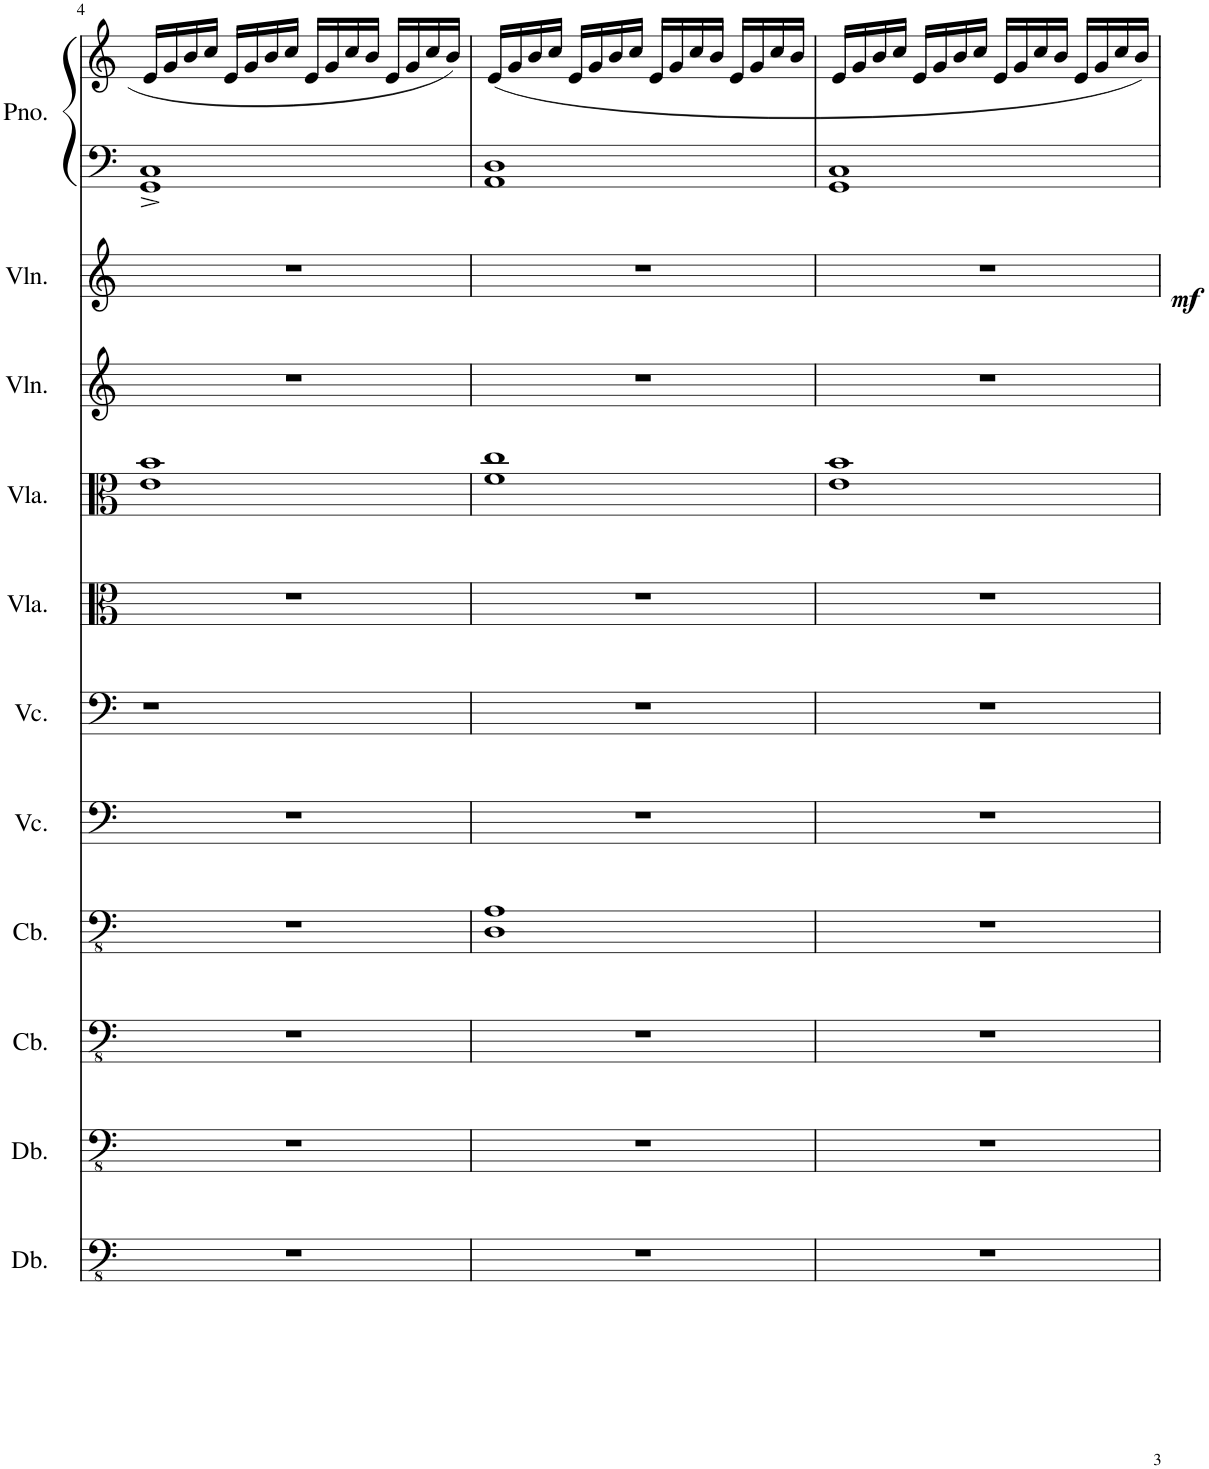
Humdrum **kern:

**kern	**kern	**kern	**kern	**kern	**kern	**kern	**kern	**kern	**kern	**dynam	**kern	**kern
*part11	*part10	*part9	*part8	*part7	*part6	*part5	*part4	*part3	*part2	*part2	*part1	*part1
*staff12	*staff11	*staff10	*staff9	*staff8	*staff7	*staff6	*staff5	*staff4	*staff3	*staff3	*staff2	*staff1
*I"Double Bass	*I"Double Bass	*I"Contrabass	*I"Contrabass	*I"Violoncello	*I"Violoncello	*I"Viola	*I"Viola	*I"Violin	*I"Violin	*	*I"Piano	*
*I'Db.	*I'Db.	*I'Cb.	*I'Cb.	*I'Vc.	*I'Vc.	*I'Vla.	*I'Vla.	*I'Vln.	*I'Vln.	*	*I'Pno.	*
!!LO:PB:g=z
*clefFv4	*clefFv4	*clefFv4	*clefFv4	*clefF4	*clefF4	*clefC3	*clefC3	*clefG2	*clefG2	*	*clefF4	*clefG2
*Trd7c12	*Trd7c12	*Trd7c12	*Trd7c12	*	*	*	*	*	*	*	*	*
*k[]	*k[]	*k[]	*k[]	*k[]	*k[]	*k[]	*k[]	*k[]	*k[]	*	*k[]	*k[]
*M4/4	*M4/4	*M4/4	*M4/4	*M4/4	*M4/4	*M4/4	*M4/4	*M4/4	*M4/4	*	*M4/4	*M4/4
=4	=4	=4	=4	=4	=4	=4	=4	=4	=4	=4	=4	=4
1r	1r	1r	1r	1r	1r	1r	1e 1b	1r	1r	.	1GG^ 1C^	16e/LL
.	.	.	.	.	.	.	.	.	.	.	.	16g/
.	.	.	.	.	.	.	.	.	.	.	.	16b/
.	.	.	.	.	.	.	.	.	.	.	.	16cc/JJ
.	.	.	.	.	.	.	.	.	.	.	.	16e/LL
.	.	.	.	.	.	.	.	.	.	.	.	16g/
.	.	.	.	.	.	.	.	.	.	.	.	16b/
.	.	.	.	.	.	.	.	.	.	.	.	16cc/JJ
.	.	.	.	.	.	.	.	.	.	.	.	16e/LL
.	.	.	.	.	.	.	.	.	.	.	.	16g/
.	.	.	.	.	.	.	.	.	.	.	.	16cc/
.	.	.	.	.	.	.	.	.	.	.	.	16b/JJ
.	.	.	.	.	.	.	.	.	.	.	.	16e/LL
.	.	.	.	.	.	.	.	.	.	.	.	16g/
.	.	.	.	.	.	.	.	.	.	.	.	16cc/
.	.	.	.	.	.	.	.	.	.	.	.	16b/JJ
=5	=5	=5	=5	=5	=5	=5	=5	=5	=5	=5	=5	=5
1r	1r	1r	1DD 1AA	1r	1r	1r	1f 1cc	1r	1r	.	1AA 1D	(16e/LL
.	.	.	.	.	.	.	.	.	.	.	.	16g/
.	.	.	.	.	.	.	.	.	.	.	.	16b/
.	.	.	.	.	.	.	.	.	.	.	.	16cc/JJ
.	.	.	.	.	.	.	.	.	.	.	.	16e/LL
.	.	.	.	.	.	.	.	.	.	.	.	16g/
.	.	.	.	.	.	.	.	.	.	.	.	16b/
.	.	.	.	.	.	.	.	.	.	.	.	16cc/JJ
.	.	.	.	.	.	.	.	.	.	.	.	16e/LL
.	.	.	.	.	.	.	.	.	.	.	.	16g/
.	.	.	.	.	.	.	.	.	.	.	.	16cc/
.	.	.	.	.	.	.	.	.	.	.	.	16b/JJ
.	.	.	.	.	.	.	.	.	.	.	.	16e/LL
.	.	.	.	.	.	.	.	.	.	.	.	16g/
.	.	.	.	.	.	.	.	.	.	.	.	16cc/
.	.	.	.	.	.	.	.	.	.	.	.	16b/JJ
=6	=6	=6	=6	=6	=6	=6	=6	=6	=6	=6	=6	=6
!	!	!	!	!	!	!	!	!	!	!LO:DY:b	!	!
1r	1r	1r	1r	1r	1r	1r	1e 1b	1r	1r	mf	1GG 1C	16e/LL
.	.	.	.	.	.	.	.	.	.	.	.	16g/
.	.	.	.	.	.	.	.	.	.	.	.	16b/
.	.	.	.	.	.	.	.	.	.	.	.	16cc/JJ
.	.	.	.	.	.	.	.	.	.	.	.	16e/LL
.	.	.	.	.	.	.	.	.	.	.	.	16g/
.	.	.	.	.	.	.	.	.	.	.	.	16b/
.	.	.	.	.	.	.	.	.	.	.	.	16cc/JJ
.	.	.	.	.	.	.	.	.	.	.	.	16e/LL
.	.	.	.	.	.	.	.	.	.	.	.	16g/
.	.	.	.	.	.	.	.	.	.	.	.	16cc/
.	.	.	.	.	.	.	.	.	.	.	.	16b/JJ
.	.	.	.	.	.	.	.	.	.	.	.	16e/LL
.	.	.	.	.	.	.	.	.	.	.	.	16g/
.	.	.	.	.	.	.	.	.	.	.	.	16cc/
.	.	.	.	.	.	.	.	.	.	.	.	16b/JJ)
=	=	=	=	=	=	=	=	=	=	=	=	=
*-	*-	*-	*-	*-	*-	*-	*-	*-	*-	*-	*-	*-
